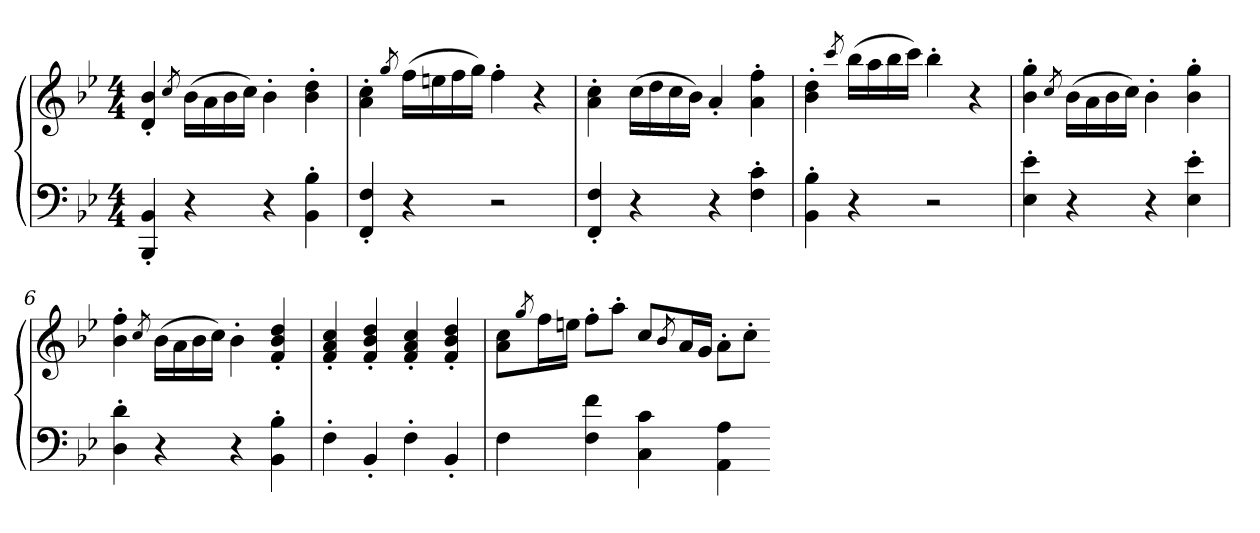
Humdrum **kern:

**kern	**kern
*part1	*part1
*staff2	*staff1
*clefF4	*clefG2
*k[b-e-]	*k[b-e-]
*B-:	*B-:
*M4/4	*M4/4
=1	=1
4BBB-' 4BB-'	4d' 4b-'
.	8qcc
4r	(16b-LL
.	16a
.	16b-
.	16ccJJ)
4r	4b-'
4BB-' 4B-'	4b-' 4dd'
=2	=2
4FF' 4F'	4a' 4cc'
.	8qgg
4r	(16ffLL
.	16een
.	16ff
.	16ggJJ)
2r	4ff'
.	4r
=3	=3
4FF' 4F'	4a' 4cc'
4r	(16ccLL
.	16dd
.	16cc
.	16b-JJ)
4r	4a'
4F' 4c'	4a' 4ff'
=4	=4
4BB-' 4B-'	4b-' 4dd'
.	8qccc
4r	(16bb-LL
.	16aa
.	16bb-
.	16cccJJ)
2r	4bb-'
.	4r
=5	=5
4E-' 4e-'	4b-' 4gg'
.	8qcc
4r	(16b-LL
.	16a
.	16b-
.	16ccJJ)
4r	4b-'
4E-' 4e-'	4b-' 4gg'
=6	=6
4D' 4d'	4b-' 4ff'
.	8qcc
4r	(16b-LL
.	16a
.	16b-
.	16ccJJ)
4r	4b-'
4BB-' 4B-'	4f' 4b-' 4dd'
=7	=7
4F'	4f' 4a' 4cc'
4BB-'	4f' 4b-' 4dd'
4F'	4f' 4a' 4cc'
4BB-'	4f' 4b-' 4dd'
=8	=8
4F	8a 8ccL
.	8qgg
.	16ffL
.	16eenJJ
4F 4f	8ff'L
.	8aa'J
4C 4c	8ccL
.	8qb-
.	16aL
.	16gJJ
4AA 4A	8a'L
.	8cc'J
=-	=-
*-	*-
